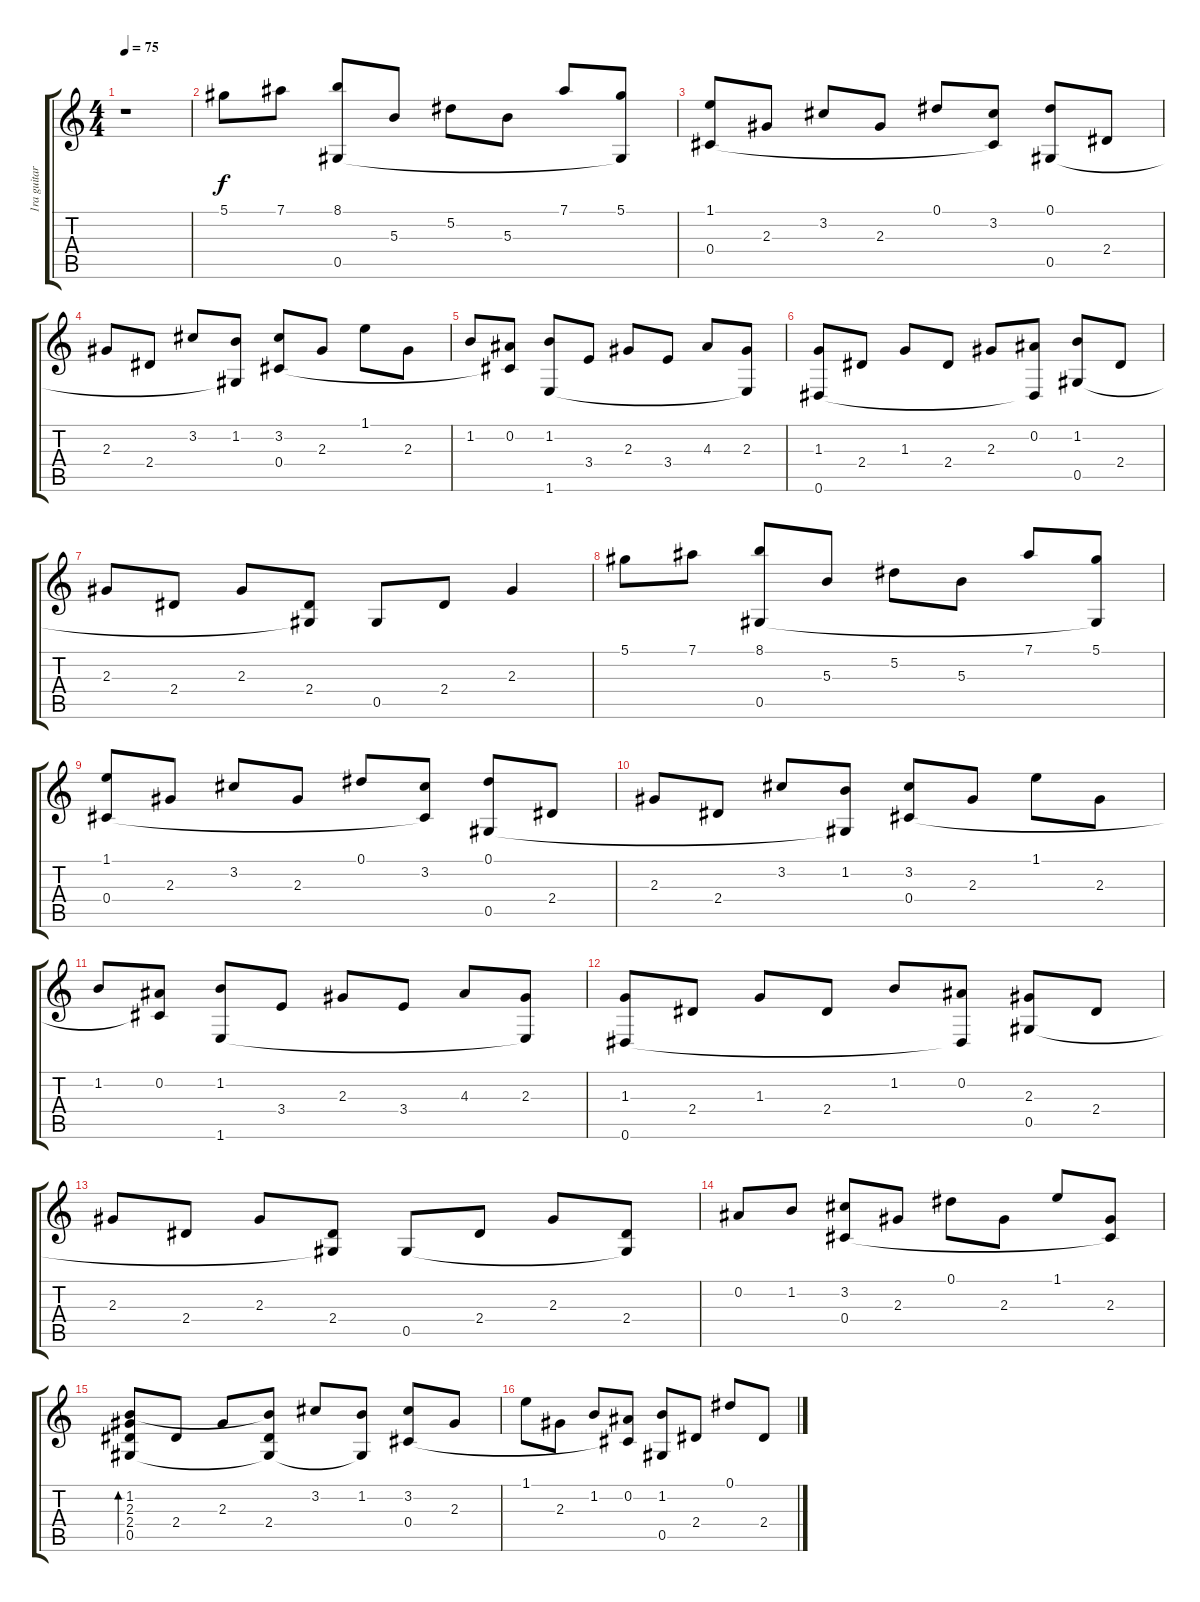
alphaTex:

\track ("1ra guitarra" "1ra guitar") {instrument acousticguitarnylon}
\staff {score tabs}
\tuning (Eb4 Bb3 Gb3 Db3 Ab2 Eb2) {hide}
\ts (4 4)
\tempo 75
\clef g2
\ks c
r.1{dy f instrument acousticguitarnylon} |
5.1.8 7.1.8 (8.1 0.5).8 5.3.8 5.2.8 5.3.8 7.1.8 (5.1 0.5{t}).8 |
(1.1 0.4).8 2.3.8 3.2.8 2.3.8 0.1.8 (3.2 0.4{t}).8 (0.1 0.5).8 2.4.8 |
2.3.8 2.4.8 3.2.8 (1.2 0.5{t}).8 (3.2 0.4).8 2.3.8 1.1.8 2.3.8 |
1.2.8 (0.2 0.4{t}).8 (1.2 1.6).8 3.4.8 2.3.8 3.4.8 4.3.8 (2.3 1.6{t}).8 |
(1.3 0.6).8 2.4.8 1.3.8 2.4.8 2.3.8 (0.2 0.6{t}).8 (1.2 0.5).8 2.4.8 |
2.3.8 2.4.8 2.3.8 (2.4 0.5{t}).8 0.5.8 2.4.8 2.3.4 |
5.1.8 7.1.8 (8.1 0.5).8 5.3.8 5.2.8 5.3.8 7.1.8 (5.1 0.5{t}).8 |
(1.1 0.4).8 2.3.8 3.2.8 2.3.8 0.1.8 (3.2 0.4{t}).8 (0.1 0.5).8 2.4.8 |
2.3.8 2.4.8 3.2.8 (1.2 0.5{t}).8 (3.2 0.4).8 2.3.8 1.1.8 2.3.8 |
1.2.8 (0.2 0.4{t}).8 (1.2 1.6).8 3.4.8 2.3.8 3.4.8 4.3.8 (2.3 1.6{t}).8 |
(1.3 0.6).8 2.4.8 1.3.8 2.4.8 1.2.8 (0.2 0.6{t}).8 (2.3 0.5).8 2.4.8 |
2.3.8 2.4.8 2.3.8 (2.4 0.5{t}).8 0.5.8 2.4.8 2.3.8 (2.4 0.5{t}).8 |
0.2.8 1.2.8 (3.2 0.4).8 2.3.8 0.1.8 2.3.8 1.1.8 (2.3 0.4{t}).8 |
(1.2 2.3 2.4 0.5).8{bd 240} 2.4.8 2.3.8 (1.2{t} 2.4 0.5{t}).8 3.2.8 (1.2 0.5{t}).8 (3.2 0.4).8 2.3.8 |
1.1.8 2.3.8 1.2.8 (0.2 0.4{t}).8 (1.2 0.5).8 2.4.8 0.1.8 2.4.8
